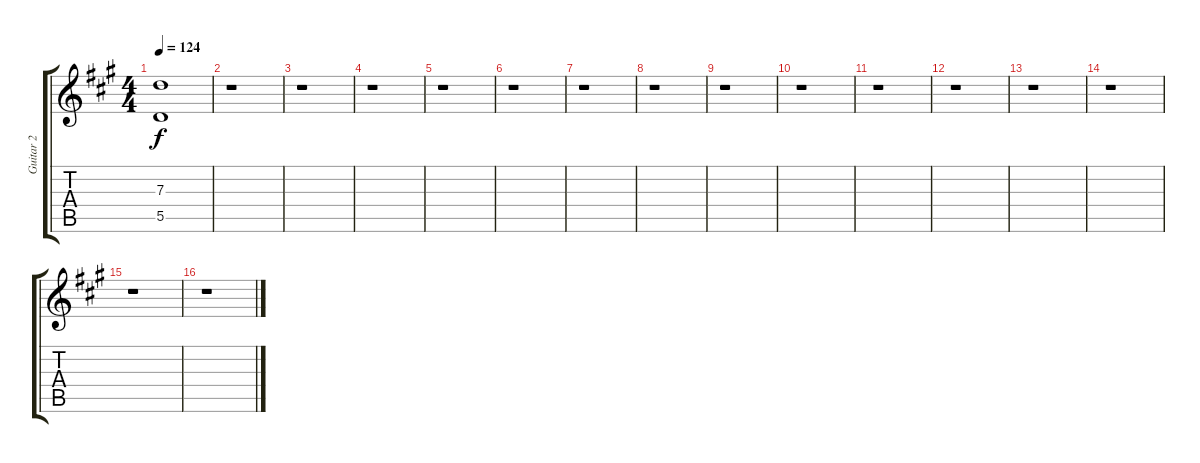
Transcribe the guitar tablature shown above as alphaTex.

\track ("Guitar 2" "Guitar 2") {instrument distortionguitar}
\staff {score tabs}
\tuning (E4 B3 G3 D3 A2 E2) {hide}
\ts (4 4)
\tempo 124
\clef g2
\ks a
(7.3{t} 5.5{t}).1{dy f} |
r.1 |
r.1 |
r.1 |
r.1 |
r.1 |
r.1 |
r.1 |
r.1 |
r.1 |
r.1 |
r.1 |
r.1 |
r.1 |
r.1 |
r.1
